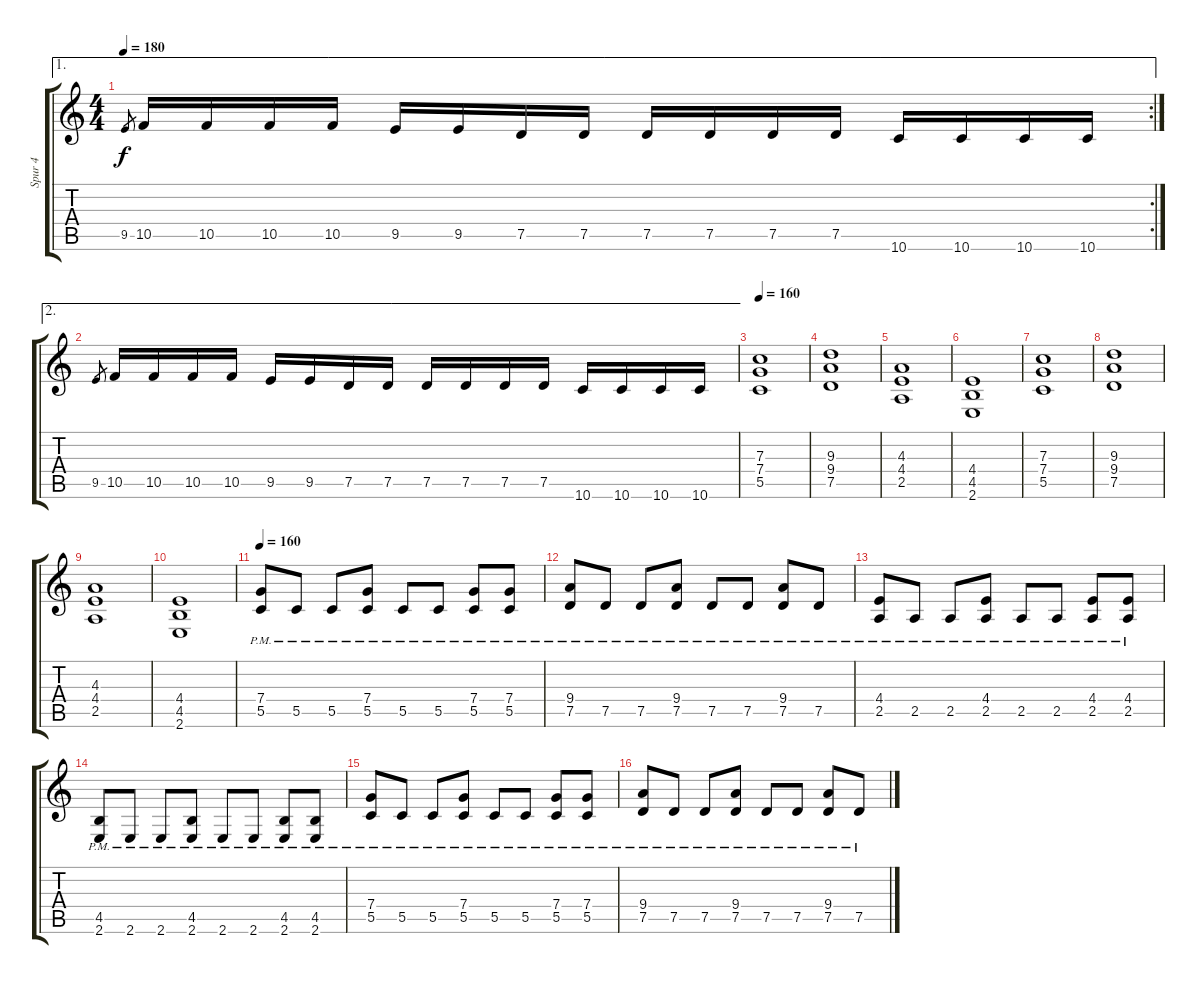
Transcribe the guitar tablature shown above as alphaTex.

\track ("Spur 4" "Spur 4") {instrument distortionguitar}
\staff {score tabs}
\tuning (D4 A3 F3 C3 G2 D2) {hide}
\ae 1
\rc 2
\ts (4 4)
\tempo 180
\clef g2
\ks c
9.5.8{gr dy f} 10.5.16 10.5.16 10.5.16 10.5.16 9.5.16 9.5.16 7.5.16 7.5.16 7.5.16 7.5.16 7.5.16 7.5.16 10.6.16 10.6.16 10.6.16 10.6.16 |
\ae 2
9.5.8{gr} 10.5.16 10.5.16 10.5.16 10.5.16 9.5.16 9.5.16 7.5.16 7.5.16 7.5.16 7.5.16 7.5.16 7.5.16 10.6.16 10.6.16 10.6.16 10.6.16 |
\tempo 160
(7.3 7.4 5.5).1 |
(9.3 9.4 7.5).1 |
(4.3 4.4 2.5).1 |
(4.4 4.5 2.6).1 |
(7.3 7.4 5.5).1 |
(9.3 9.4 7.5).1 |
(4.3 4.4 2.5).1 |
(4.4 4.5 2.6).1 |
\tempo 160
(7.4{pm} 5.5{pm}).8 5.5{pm}.8 5.5{pm}.8 (7.4{pm} 5.5{pm}).8 5.5{pm}.8 5.5{pm}.8 (7.4{pm} 5.5{pm}).8 (7.4{pm} 5.5{pm}).8 |
(9.4{pm} 7.5{pm}).8 7.5{pm}.8 7.5{pm}.8 (9.4{pm} 7.5{pm}).8 7.5{pm}.8 7.5{pm}.8 (9.4{pm} 7.5{pm}).8 7.5{pm}.8 |
(4.4{pm} 2.5{pm}).8 2.5{pm}.8 2.5{pm}.8 (4.4{pm} 2.5{pm}).8 2.5{pm}.8 2.5{pm}.8 (4.4{pm} 2.5{pm}).8 (4.4{pm} 2.5{pm}).8 |
(4.5{pm} 2.6{pm}).8 2.6{pm}.8 2.6{pm}.8 (4.5{pm} 2.6{pm}).8 2.6{pm}.8 2.6{pm}.8 (4.5{pm} 2.6{pm}).8 (4.5{pm} 2.6{pm}).8 |
(7.4{pm} 5.5{pm}).8 5.5{pm}.8 5.5{pm}.8 (7.4{pm} 5.5{pm}).8 5.5{pm}.8 5.5{pm}.8 (7.4{pm} 5.5{pm}).8 (7.4{pm} 5.5{pm}).8 |
(9.4{pm} 7.5{pm}).8 7.5{pm}.8 7.5{pm}.8 (9.4{pm} 7.5{pm}).8 7.5{pm}.8 7.5{pm}.8 (9.4{pm} 7.5{pm}).8 7.5{pm}.8
